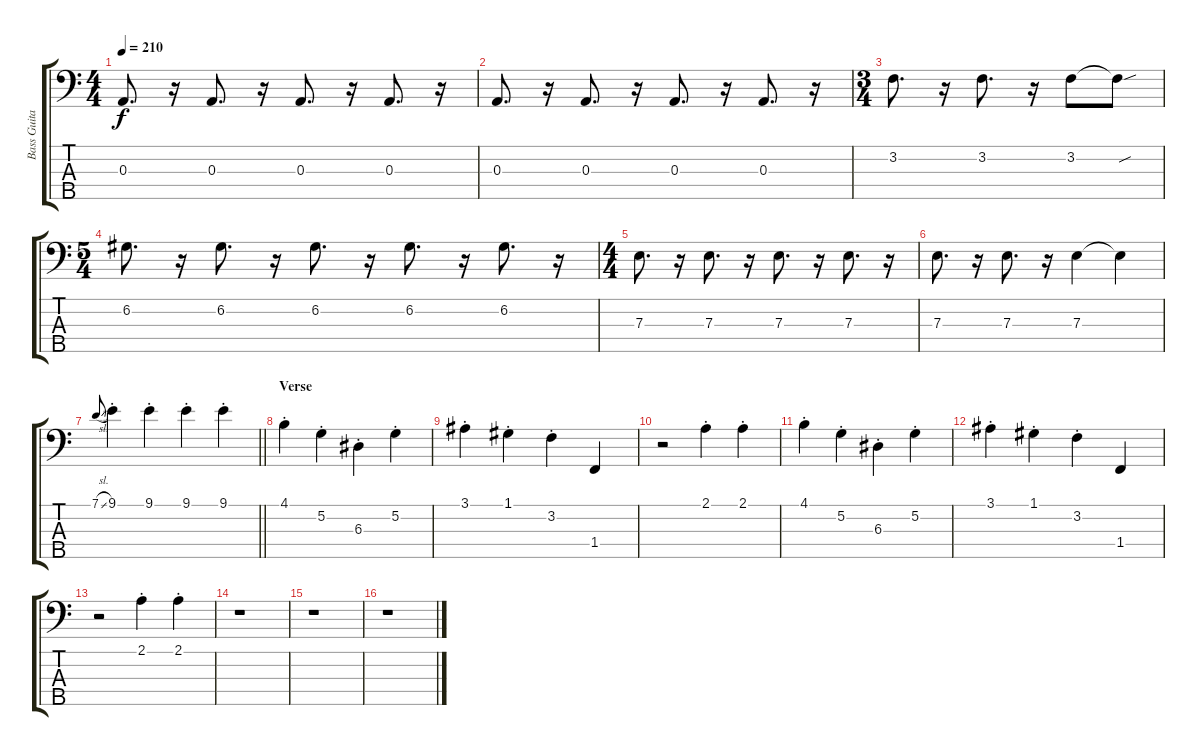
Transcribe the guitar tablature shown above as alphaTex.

\track ("Bass Guitar" "Bass Guita") {instrument electricbasspick}
\staff {score tabs}
\tuning (G2 D2 A1 E1 B0) {hide}
\ts (4 4)
\tempo 210
\clef f4
\ks c
0.3.8{d dy f} r.16 0.3.8{d} r.16 0.3.8{d} r.16 0.3.8{d} r.16 |
0.3.8{d} r.16 0.3.8{d} r.16 0.3.8{d} r.16 0.3.8{d} r.16 |
\ts (3 4)
3.2.8{d} r.16 3.2.8{d} r.16 3.2.8 3.2{sou t}.8 |
\ts (5 4)
6.2.8{d} r.16 6.2.8{d} r.16 6.2.8{d} r.16 6.2.8{d} r.16 6.2.8{d} r.16 |
\ts (4 4)
7.3.8{d} r.16 7.3.8{d} r.16 7.3.8{d} r.16 7.3.8{d} r.16 |
7.3.8{d} r.16 7.3.8{d} r.16 7.3.4 7.3{t}.4 |
\barLineRight lightlight
7.1{sl}.8{gr onbeat} 9.1{st}.4 9.1{st}.4 9.1{st}.4 9.1{st}.4 |
\section ("" "Verse")
4.1{st}.4 5.2{st}.4 6.3{st}.4 5.2{st}.4 |
3.1{st}.4 1.1{st}.4 3.2{st}.4 1.4.4 |
r.2 2.1{st}.4 2.1{st}.4 |
4.1{st}.4 5.2{st}.4 6.3{st}.4 5.2{st}.4 |
3.1{st}.4 1.1{st}.4 3.2{st}.4 1.4.4 |
r.2 2.1{st}.4 2.1{st}.4 |
r.1 |
r.1 |
r.1
